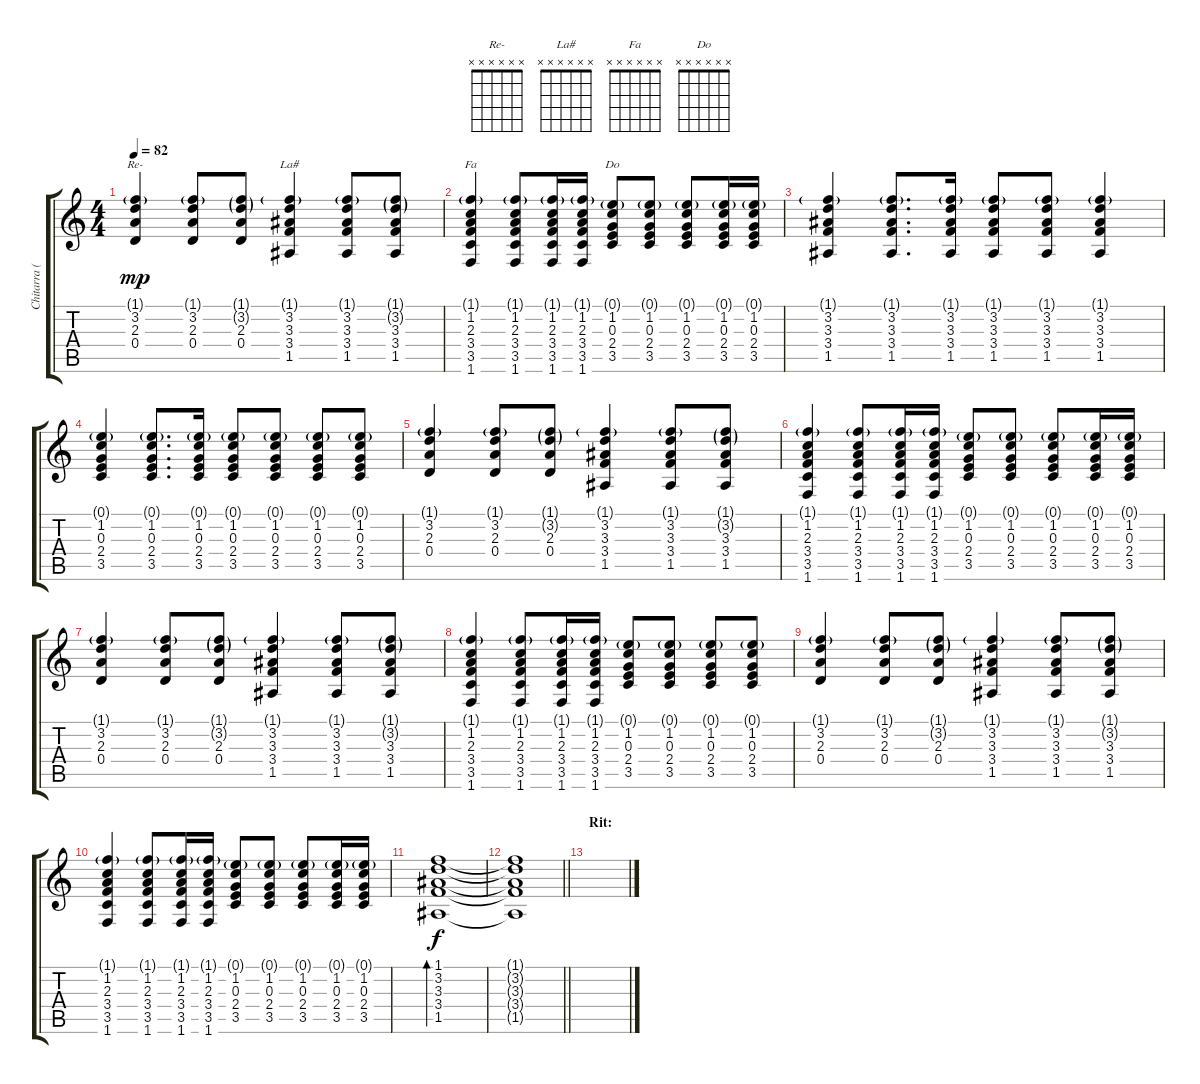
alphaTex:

\track ("Chitarra (acustica)" "Chitarra (") {instrument acousticguitarsteel}
\staff {score tabs}
\tuning (E4 B3 G3 D3 A2 E2) {hide}
\chord ("Re-" x x x x x x)
\chord ("La#" x x x x x x)
\chord ("Fa" x x x x x x)
\chord ("Do" x x x x x x)
\ts (4 4)
\tempo 82
\clef g2
\ks c
(1.1{g} 3.2 2.3 0.4).4{ch "Re-" dy mp} (1.1{g} 3.2 2.3 0.4).8 (1.1{g} 3.2{g} 2.3 0.4).8 (1.1{g} 3.2 3.3 3.4 1.5).4{ch "La#"} (1.1{g} 3.2 3.3 3.4 1.5).8 (1.1{g} 3.2{g} 3.3 3.4 1.5).8 |
(1.1{g} 1.2 2.3 3.4 3.5 1.6).4{ch "Fa"} (1.1{g} 1.2 2.3 3.4 3.5 1.6).8 (1.1{g} 1.2 2.3 3.4 3.5 1.6).16 (1.1{g} 1.2 2.3 3.4 3.5 1.6).16 (0.1{g} 1.2 0.3 2.4 3.5).8{ch "Do"} (0.1{g} 1.2 0.3 2.4 3.5).8 (0.1{g} 1.2 0.3 2.4 3.5).8 (0.1{g} 1.2 0.3 2.4 3.5).16 (0.1{g} 1.2 0.3 2.4 3.5).16 |
(1.1{g} 3.2 3.3 3.4 1.5).4 (1.1{g} 3.2 3.3 3.4 1.5).8{d} (1.1{g} 3.2 3.3 3.4 1.5).16 (1.1{g} 3.2 3.3 3.4 1.5).8 (1.1{g} 3.2 3.3 3.4 1.5).8 (1.1{g} 3.2 3.3 3.4 1.5).4 |
(0.1{g} 1.2 0.3 2.4 3.5).4 (0.1{g} 1.2 0.3 2.4 3.5).8{d} (0.1{g} 1.2 0.3 2.4 3.5).16 (0.1{g} 1.2 0.3 2.4 3.5).8 (0.1{g} 1.2 0.3 2.4 3.5).8 (0.1{g} 1.2 0.3 2.4 3.5).8 (0.1{g} 1.2 0.3 2.4 3.5).8 |
(1.1{g} 3.2 2.3 0.4).4 (1.1{g} 3.2 2.3 0.4).8 (1.1{g} 3.2{g} 2.3 0.4).8 (1.1{g} 3.2 3.3 3.4 1.5).4 (1.1{g} 3.2 3.3 3.4 1.5).8 (1.1{g} 3.2{g} 3.3 3.4 1.5).8 |
(1.1{g} 1.2 2.3 3.4 3.5 1.6).4 (1.1{g} 1.2 2.3 3.4 3.5 1.6).8 (1.1{g} 1.2 2.3 3.4 3.5 1.6).16 (1.1{g} 1.2 2.3 3.4 3.5 1.6).16 (0.1{g} 1.2 0.3 2.4 3.5).8 (0.1{g} 1.2 0.3 2.4 3.5).8 (0.1{g} 1.2 0.3 2.4 3.5).8 (0.1{g} 1.2 0.3 2.4 3.5).16 (0.1{g} 1.2 0.3 2.4 3.5).16 |
(1.1{g} 3.2 2.3 0.4).4 (1.1{g} 3.2 2.3 0.4).8 (1.1{g} 3.2{g} 2.3 0.4).8 (1.1{g} 3.2 3.3 3.4 1.5).4 (1.1{g} 3.2 3.3 3.4 1.5).8 (1.1{g} 3.2{g} 3.3 3.4 1.5).8 |
(1.1{g} 1.2 2.3 3.4 3.5 1.6).4 (1.1{g} 1.2 2.3 3.4 3.5 1.6).8 (1.1{g} 1.2 2.3 3.4 3.5 1.6).16 (1.1{g} 1.2 2.3 3.4 3.5 1.6).16 (0.1{g} 1.2 0.3 2.4 3.5).8 (0.1{g} 1.2 0.3 2.4 3.5).8 (0.1{g} 1.2 0.3 2.4 3.5).8 (0.1{g} 1.2 0.3 2.4 3.5).8 |
(1.1{g} 3.2 2.3 0.4).4 (1.1{g} 3.2 2.3 0.4).8 (1.1{g} 3.2{g} 2.3 0.4).8 (1.1{g} 3.2 3.3 3.4 1.5).4 (1.1{g} 3.2 3.3 3.4 1.5).8 (1.1{g} 3.2{g} 3.3 3.4 1.5).8 |
(1.1{g} 1.2 2.3 3.4 3.5 1.6).4 (1.1{g} 1.2 2.3 3.4 3.5 1.6).8 (1.1{g} 1.2 2.3 3.4 3.5 1.6).16 (1.1{g} 1.2 2.3 3.4 3.5 1.6).16 (0.1{g} 1.2 0.3 2.4 3.5).8 (0.1{g} 1.2 0.3 2.4 3.5).8 (0.1{g} 1.2 0.3 2.4 3.5).8 (0.1{g} 1.2 0.3 2.4 3.5).16 (0.1{g} 1.2 0.3 2.4 3.5).16 |
(1.1 3.2 3.3 3.4 1.5).1{bd 120 dy f} |
\barLineRight lightlight
(1.1{t} 3.2{t} 3.3{t} 3.4{t} 1.5{t}).1 |
\section ("" "Rit:")
